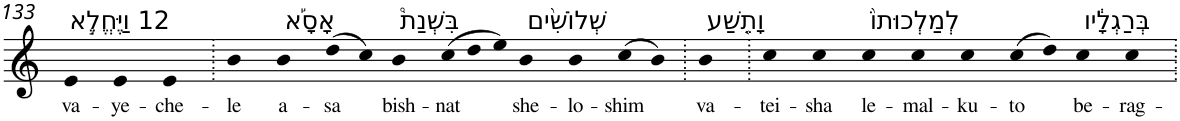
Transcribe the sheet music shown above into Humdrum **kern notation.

**kern	**text
*part1	*part1
*staff1	*staff1
*I"Piano	*
*I'Pno	*
!!LO:PB:g=z
*clefG2	*
*k[]	*
=133	=133
!LO:TX:a:t=12 וַיֶּחֱלֶ֣א	!
!	!LO:LY:b
4e	va-
!	!LO:LY:b
4e	-ye-
!	!LO:LY:b
4e	-che-
=134.	=134.
!	!LO:LY:b
4b	-le
!LO:TX:a:t=אָסָ֡א	!
!	!LO:LY:b
4b	a-
!	!LO:LY:b
(>8dd	-sa
8cc)	.
!LO:TX:a:t=בִּשְׁנַת֩	!
!	!LO:LY:b
4b	bish-
*Xtuplet	*
!	!LO:LY:b
(>12cc	-nat
12dd	.
12ee)	.
!LO:TX:a:t=שְׁלוֹשִׁ֨ים	!
!	!LO:LY:b
4b	she-
!	!LO:LY:b
4b	-lo-
!	!LO:LY:b
(>8cc	-shim
8b)	.
=135.	=135.
!LO:TX:a:t=וָתֵ֤שַׁע	!
!	!LO:LY:b
4b	va-
=136.	=136.
!	!LO:LY:b
4cc	-tei-
!	!LO:LY:b
4cc	-sha
!LO:TX:a:t=לְמַלְכוּתוֹ֙	!
!	!LO:LY:b
4cc	le-
!	!LO:LY:b
4cc	-mal-
!	!LO:LY:b
4cc	-ku-
!	!LO:LY:b
(>8cc	-to
8dd)	.
!LO:TX:a:t=בְּרַגְלָ֔יו	!
!	!LO:LY:b
4cc	be-
!	!LO:LY:b
4cc	-rag-
=.	=.
*-	*-
